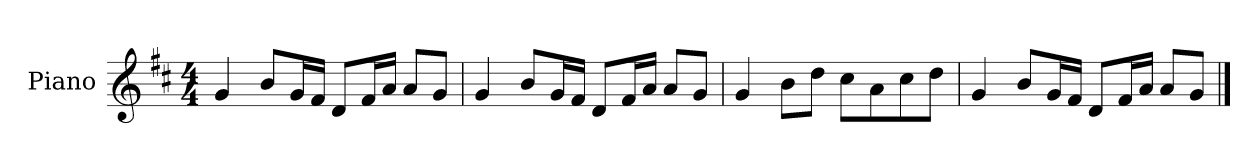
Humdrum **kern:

**kern
*part1
*staff1
*I"Piano
*I'P-no
*clefG2
*k[f#c#]
*M4/4
*MM90
=1
4g/
8b/L
16g/L
16f#/JJ
8d/L
16f#/L
16a/JJ
8a/L
8g/J
=2
4g/
8b/L
16g/L
16f#/JJ
8d/L
16f#/L
16a/JJ
8a/L
8g/J
=3
4g/
8b\L
8dd\J
8cc#\L
8a\
8cc#\
8dd\J
=4
4g/
8b/L
16g/L
16f#/JJ
8d/L
16f#/L
16a/JJ
8a/L
8g/J
==
*-
